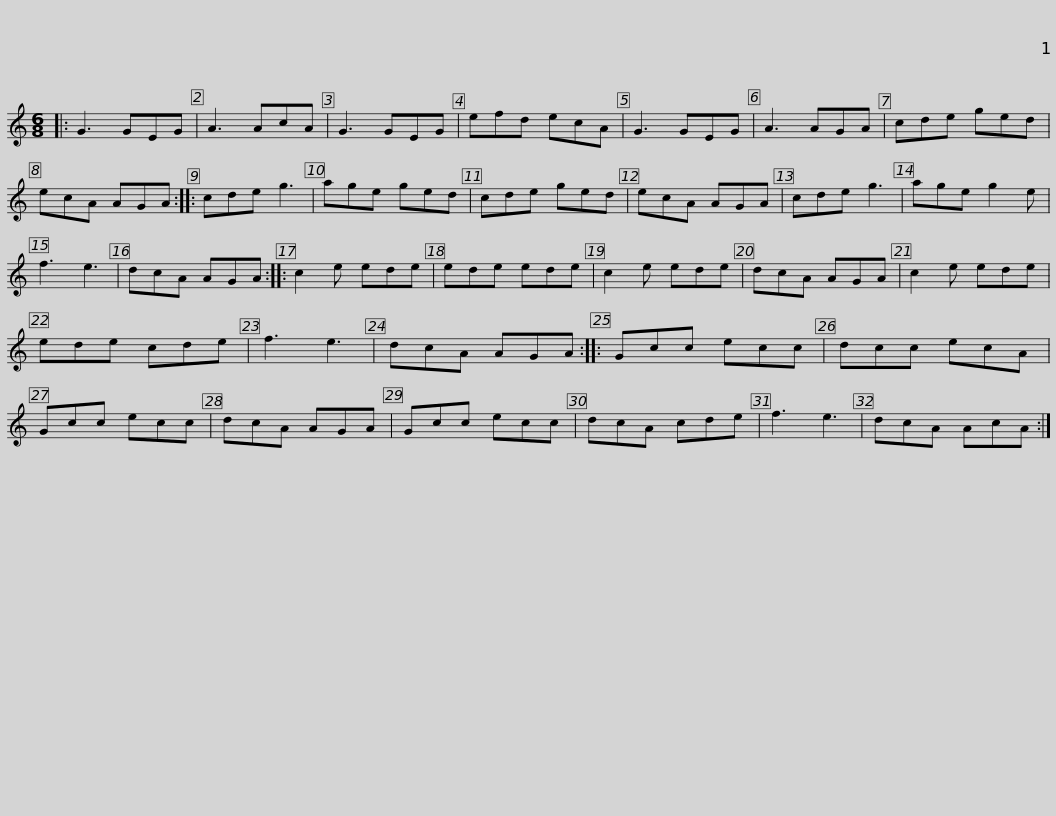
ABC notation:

X:1
L:1/8
M:6/8
I:linebreak $
K:C
V:1 treble
V:1
|: G3 GEG | A3 AcA | G3 GEG | efd ecA | G3 GEG | %5
 A3 AGA | cde ged | ecA AGA ::$ cde g3 | age ged | %10
 cde ged | ecA AGA | cde g3 | age g2 e | f3 e3 | %15
 dcA AGA ::$ c2 e ede | ede ede | c2 e ede | dcA AGA | %20
 c2 e ede | ede cde | f3 e3 | dcA AGA ::$ Gcc ecc | %25
 dcc ecA | Gcc ecc | dcA AGA | Gcc ecc | dcA cde | %30
 f3 e3 | dcA AcA :| %32
